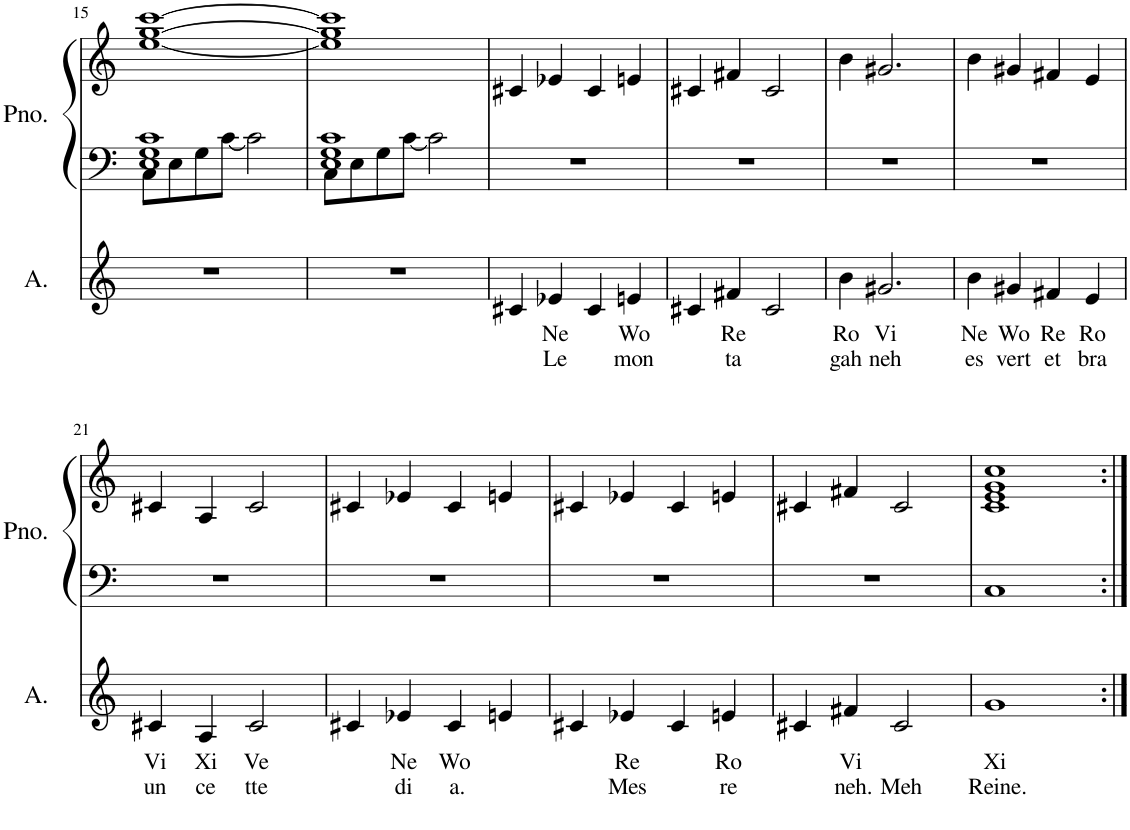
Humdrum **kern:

**kern	**text	**text	**kern	**kern
*part2	*part2	*part2	*part1	*part1
*staff3	*staff3	*staff3	*staff2	*staff1
*I"Alto	*	*	*I"Piano	*
*I'A.	*	*	*I'Pno.	*
!!LO:PB:g=z
*clefG2	*	*	*clefF4	*clefG2
*k[]	*	*	*k[]	*k[]
*M4/4	*	*	*M4/4	*M4/4
=15	=15	=15	=15	=15
*	*	*	*^	*
1r	.	.	1E 1G 1c	8C\L	[1ee [1gg [1ccc
.	.	.	.	8E\	.
.	.	.	.	8G\	.
.	.	.	.	[8c\J	.
.	.	.	.	2c\]	.
=16	=16	=16	=16	=16	=16
1r	.	.	1E 1G 1c	8C\L	1ee] 1gg] 1ccc]
.	.	.	.	8E\	.
.	.	.	.	8G\	.
.	.	.	.	[8c\J	.
.	.	.	.	2c\]	.
*	*	*	*v	*v	*
=17	=17	=17	=17	=17
4c#X/	.	.	1r	4c#X/
!	!LO:LY:b	!LO:LY:b	!	!
4e-X/	Ne	Le	.	4e-X/
4c#/	.	.	.	4c#/
!	!LO:LY:b	!LO:LY:b	!	!
4en/	Wo	mon	.	4en/
=18	=18	=18	=18	=18
4c#X/	.	.	1r	4c#X/
!	!LO:LY:b	!LO:LY:b	!	!
4f#X/	Re	ta	.	4f#X/
2c#/	.	.	.	2c#/
=19	=19	=19	=19	=19
!	!LO:LY:b	!LO:LY:b	!	!
4b\	Ro	gah	1r	4b\
!	!LO:LY:b	!LO:LY:b	!	!
2.g#X/	Vi	neh	.	2.g#X/
=20	=20	=20	=20	=20
!	!LO:LY:b	!LO:LY:b	!	!
4b\	Ne	es	1r	4b\
!	!LO:LY:b	!LO:LY:b	!	!
4g#X/	Wo	vert	.	4g#X/
!	!LO:LY:b	!LO:LY:b	!	!
4f#X/	Re	et	.	4f#X/
!	!LO:LY:b	!LO:LY:b	!	!
4e/	Ro	bra	.	4e/
!!LO:LB:g=z
=21	=21	=21	=21	=21
!	!LO:LY:b	!LO:LY:b	!	!
4c#X/	Vi	un	1r	4c#X/
!	!LO:LY:b	!LO:LY:b	!	!
4A/	Xi	ce	.	4A/
!	!LO:LY:b	!LO:LY:b	!	!
2c#/	Ve	tte	.	2c#/
=22	=22	=22	=22	=22
4c#X/	.	.	1r	4c#X/
!	!LO:LY:b	!LO:LY:b	!	!
4e-X/	Ne	di	.	4e-X/
!	!LO:LY:b	!LO:LY:b	!	!
4c#/	Wo	a.	.	4c#/
4en/	.	.	.	4en/
=23	=23	=23	=23	=23
4c#X/	.	.	1r	4c#X/
!	!LO:LY:b	!LO:LY:b	!	!
4e-X/	Re	Mes	.	4e-X/
4c#/	.	.	.	4c#/
!	!LO:LY:b	!LO:LY:b	!	!
4en/	Ro	re	.	4en/
=24	=24	=24	=24	=24
4c#X/	.	.	1r	4c#X/
!	!LO:LY:b	!LO:LY:b	!	!
4f#X/	Vi	neh.	.	4f#X/
!	!	!LO:LY:b	!	!
2c#/	.	Meh	.	2c#/
=25	=25	=25	=25	=25
!	!LO:LY:b	!LO:LY:b	!	!
1g	Xi	Reine.	1C	1c 1e 1g 1cc
=:|!	=:|!	=:|!	=:|!	=:|!
*-	*-	*-	*-	*-
